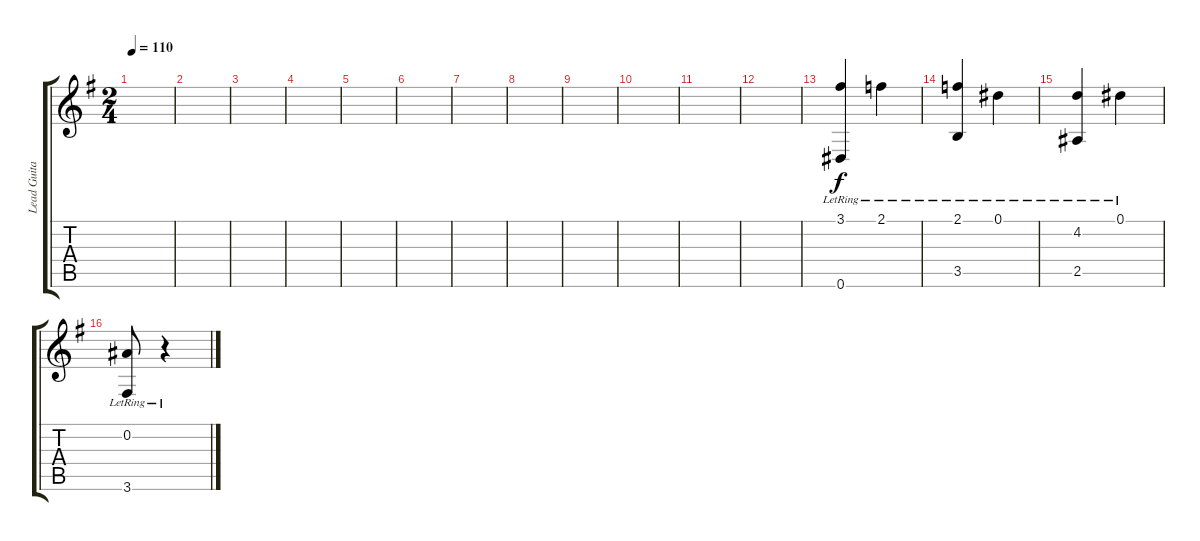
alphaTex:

\track ("Lead Guitar Riff" "Lead Guita") {instrument acousticguitarnylon}
\staff {score tabs}
\tuning (Eb4 Bb3 Gb3 Db3 Ab2 Eb2) {hide}
\ts (2 4)
\tempo 110
\clef g2
\ks g
|
|
|
|
|
|
|
|
|
|
|
|
(3.1{lr} 0.6{lr}).4 2.1{lr}.4 |
(2.1{lr} 3.5{lr}).4 0.1{lr}.4 |
(4.2{lr} 2.5{lr}).4 0.1{lr}.4 |
(0.2{lr} 3.6{lr}).8 r.4
